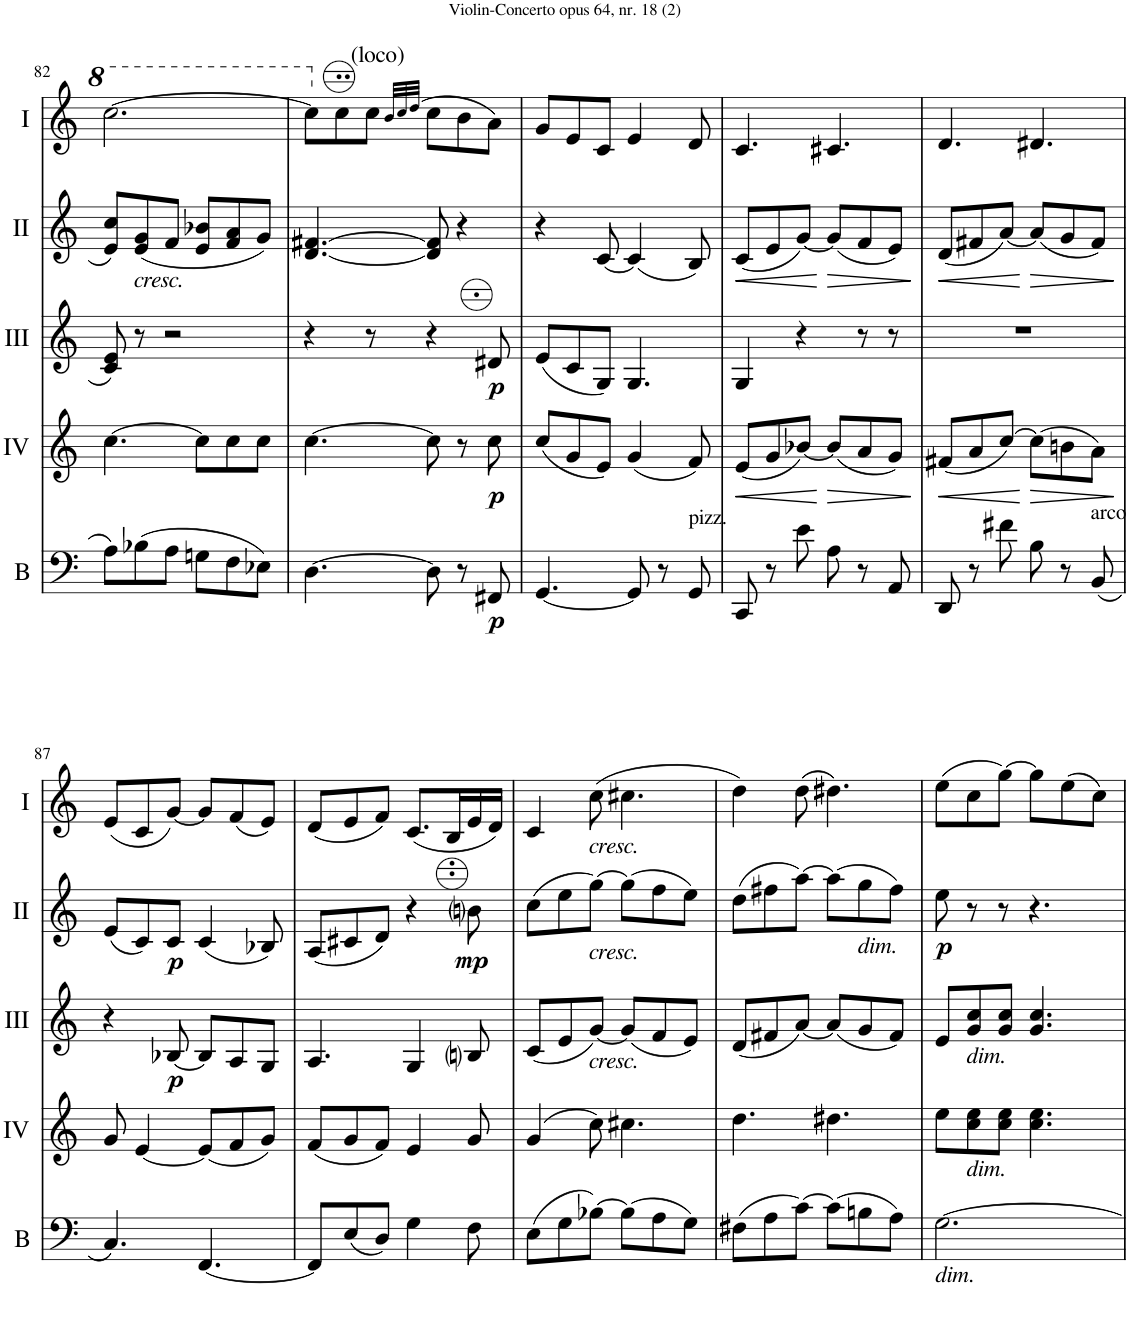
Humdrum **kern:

**kern	**dynam	**kern	**dynam	**kern	**dynam	**kern	**dynam	**kern
*part5	*part5	*part4	*part4	*part3	*part3	*part2	*part2	*part1
*staff5	*staff5	*staff4	*staff4	*staff3	*staff3	*staff2	*staff2	*staff1
*I"Bass	*	*I"Acc. 4	*	*I"Acc. 3	*	*I"Acc. 2	*	*I"Acc. 1
*I'B	*	*	*	*	*	*	*	*
!!LO:PB:g=z
*clefF4	*	*clefG2	*	*clefG2	*	*clefG2	*	*clefG2
*Trd7c12	*	*Trd7c12	*	*	*	*	*	*
*k[]	*	*k[]	*	*k[]	*	*k[]	*	*k[]
*M6/8	*	*M6/8	*	*M6/8	*	*M6/8	*	*M6/8
=82	=82	=82	=82	=82	=82	=82	=82	=82
8A\L	.	[4.cc\	.	8c/ 8e/	.	8e/ 8cc/L	.	[2.ccc\
!	!	!	!	!	!	!LO:TX:b:i:t=cresc.	!	!
(8B-X\	.	.	.	8r	.	(8e/ 8g/	.	.
8A\J	.	.	.	2r	.	8f/J	.	.
8Gn\L	.	8cc\L]	.	.	.	8e/ 8b-X/L	.	.
8F\	.	8cc\	.	.	.	8f/ 8a/	.	.
8E-X\J)	.	8cc\J	.	.	.	8g/J)	.	.
=83	=83	=83	=83	=83	=83	=83	=83	=83
[4.D\	.	[4.cc\	.	4r	.	[4.d/ [4.f#X/	.	8ccc\L]
!	!	!	!	!	!	!	!	!LO:TX:a:t=(loco)
.	.	.	.	.	.	.	.	8cc\
.	.	.	.	8r	.	.	.	8cc\J
.	.	.	.	.	.	.	.	32qb/LLL
.	.	.	.	.	.	.	.	32qcc/
.	.	.	.	.	.	.	.	(>32qdd/JJJ
8D\]	.	8cc\]	.	4r	.	8d/] 8f#/]	.	8cc\L
8r	.	8r	.	.	.	4r	.	8b\
!	!LO:DY:b	!	!LO:DY:b	!	!LO:DY:b	!	!	!
8FF#X/	p	8cc\	p	8d#X/	p	.	.	8a\J)
=84	=84	=84	=84	=84	=84	=84	=84	=84
[4.GG/	.	(8cc/L	.	(8e/L	.	4r	.	8g/L
.	.	8g/	.	8c/	.	.	.	8e/
.	.	8e/J)	.	8G/J)	.	[8c/	.	8c/J
8GG/]	.	(4g/	.	4.G/	.	(4c/]	.	4e/
8r	.	.	.	.	.	.	.	.
!LO:TX:a:t=pizz.	!	!	!	!	!	!	!	!
8GG/	.	8f/)	.	.	.	8B/)	.	8d/
=85	=85	=85	=85	=85	=85	=85	=85	=85
!	!	!	!LO:HP:b	!	!	!	!LO:HP:b	!
8CC/	.	(8e/L	<	4G/	.	(8c/L	<	4.c/
8r	.	8g/	.	.	.	8e/	.	.
8e\	.	[8b-X/J)	.	4r	.	[8g/J)	.	.
!	!	!	!LO:HP:n=1:b	!	!	!	!LO:HP:n=1:b	!
8A\	.	(8b-/L]	[ >	.	.	(8g/L]	[ >	4.c#X/
8r	.	8a/	.	8r	.	8f/	.	.
8AA/	.	8g/J)	.	8r	.	8e/J)	.	.
.	.	.	]	.	.	.	]	.
=86	=86	=86	=86	=86	=86	=86	=86	=86
!	!	!	!LO:HP:b	!	!	!	!LO:HP:b	!
8DD/	.	(8f#X/L	<	2.r	.	(8d/L	<	4.d/
8r	.	8a/	.	.	.	8f#X/	.	.
8f#X\	.	[8cc/J)	.	.	.	[8a/J)	.	.
!	!	!	!LO:HP:n=1:b	!	!	!	!LO:HP:n=1:b	!
8B\	.	(8cc\L]	[ >	.	.	(8a/L]	[ >	4.d#X/
8r	.	8bn\	.	.	.	8g/	.	.
!LO:TX:a:t=arco	!	!	!	!	!	!	!	!
(8BB/	.	8a\J)	.	.	.	8f#/J)	.	.
.	.	.	]	.	.	.	]	.
!!LO:LB:g=z
=87	=87	=87	=87	=87	=87	=87	=87	=87
4.C/)	.	8g/	.	4r	.	(8e/L	.	(8e/L
.	.	[4e/	.	.	.	8c/)	.	8c/
!	!	!	!	!	!LO:DY:b	!	!LO:DY:b	!
.	.	.	.	[8B-X/	p	8c/J	p	[8g/J)
[4.FF/	.	(8e/L]	.	8B-/L]	.	(4c/	.	8g/L]
.	.	8f/	.	8A/	.	.	.	(8f/
.	.	8g/J)	.	8G/J	.	8B-X/)	.	8e/J)
=88	=88	=88	=88	=88	=88	=88	=88	=88
8FF/L]	.	(8f/L	.	4.A/	.	(8A/L	.	(8d/L
(8E/	.	8g/	.	.	.	8c#X/	.	8e/
8D/J)	.	8f/J)	.	.	.	8d/J)	.	8f/J)
4G\	.	4e/	.	4G/	.	4r	.	(8.c/L
.	.	.	.	.	.	.	.	16B/L
!	!	!	!	!	!	!	!LO:DY:b	!
8F\	.	8g/	.	8Bni/	.	8bni\	mp	16e/
.	.	.	.	.	.	.	.	16d/JJ)
=89	=89	=89	=89	=89	=89	=89	=89	=89
(8E\L	.	(4g/	.	(8c/L	.	(8cc\L	.	4c/
8G\	.	.	.	8e/	.	8ee\	.	.
!	!	!	!	!	!	!	!	!LO:TX:b:i:t=cresc.
!	!	!	!	!	!	!LO:TX:b:i:t=cresc.	!	!
!	!	!	!	!LO:TX:b:i:t=cresc.	!	!	!	!
[8B-X\J)	.	8cc\)	.	[8g/J)	.	[8gg\J)	.	(8cc\
(8B-\L]	.	4.cc#X\	.	(8g/L]	.	(8gg\L]	.	4.cc#X\
8A\	.	.	.	8f/	.	8ff\	.	.
8G\J)	.	.	.	8e/J)	.	8ee\J)	.	.
=90	=90	=90	=90	=90	=90	=90	=90	=90
(8F#X\L	.	4.dd\	.	(8d/L	.	(8dd\L	.	4dd\)
8A\	.	.	.	8f#X/	.	8ff#X\	.	.
[8c\J)	.	.	.	[8a/J)	.	[8aa\J)	.	(8dd\
(8c\L]	.	4.dd#X\	.	(8a/L]	.	(8aa\L]	.	4.dd#X\)
!	!	!	!	!	!	!LO:TX:b:i:t=dim.	!	!
8Bn\	.	.	.	8g/	.	8gg\	.	.
8A\J)	.	.	.	8f#/J)	.	8ff#\J)	.	.
=91	=91	=91	=91	=91	=91	=91	=91	=91
!LO:TX:b:i:t=dim.	!	!	!	!	!	!	!	!
!	!	!	!	!	!	!	!LO:DY:b	!
[2.G\	.	8ee\L	.	8e/L	.	8ee\	p	(8ee\L
!	!	!	!	!LO:TX:b:i:t=dim.	!	!	!	!
!	!	!LO:TX:b:i:t=dim.	!	!	!	!	!	!
.	.	8cc\ 8ee\	.	8g/ 8cc/	.	8r	.	8cc\
.	.	8cc\ 8ee\J	.	8g/ 8cc/J	.	8r	.	[8gg\J)
.	.	4.cc\ 4.ee\	.	4.g/ 4.cc/	.	4.r	.	8gg\L]
.	.	.	.	.	.	.	.	(8ee\
.	.	.	.	.	.	.	.	8cc\J)
=	=	=	=	=	=	=	=	=
*-	*-	*-	*-	*-	*-	*-	*-	*-
